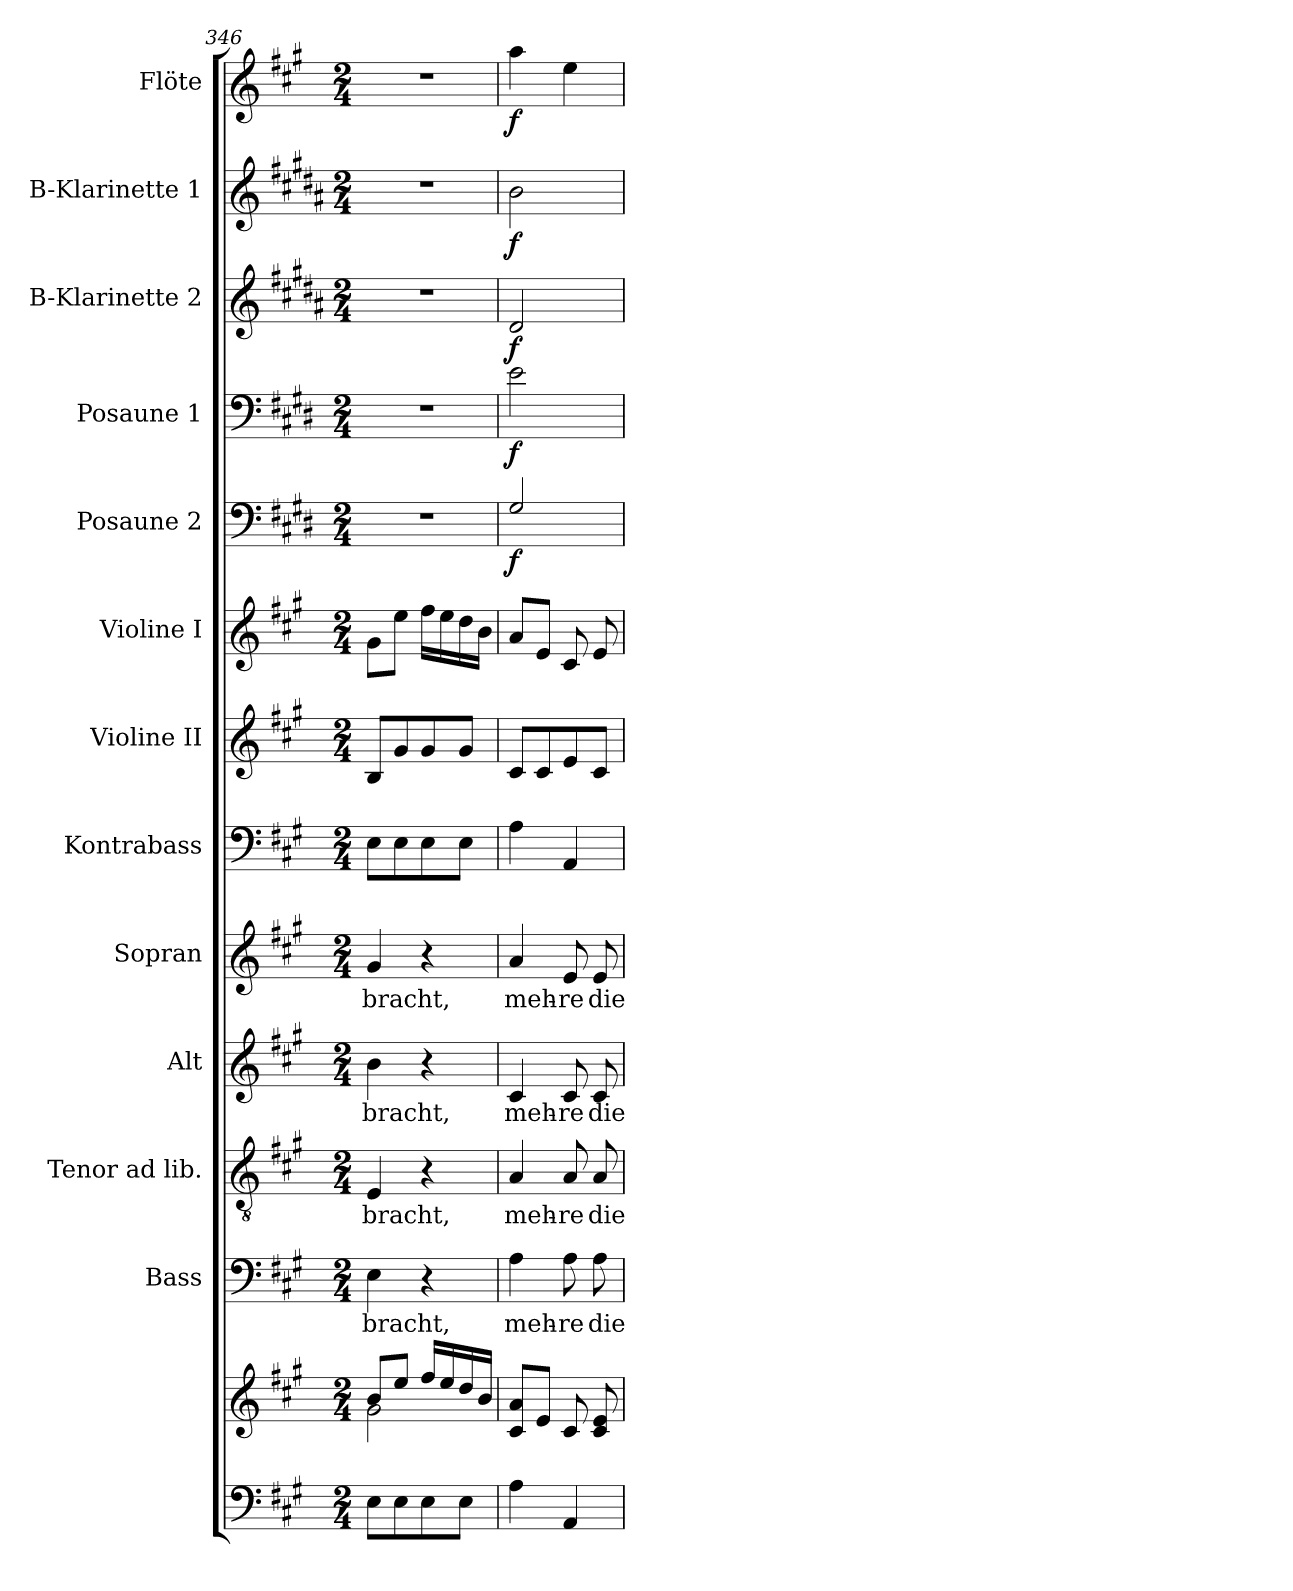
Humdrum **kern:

**kern	**kern	**kern	**text	**kern	**text	**kern	**text	**kern	**text	**kern	**kern	**kern	**kern	**dynam	**kern	**dynam	**kern	**dynam	**kern	**dynam	**kern	**dynam
*part13	*part13	*part12	*part12	*part11	*part11	*part10	*part10	*part9	*part9	*part8	*part7	*part6	*part5	*part5	*part4	*part4	*part3	*part3	*part2	*part2	*part1	*part1
*staff14	*staff13	*staff12	*staff12	*staff11	*staff11	*staff10	*staff10	*staff9	*staff9	*staff8	*staff7	*staff6	*staff5	*staff5	*staff4	*staff4	*staff3	*staff3	*staff2	*staff2	*staff1	*staff1
*	*	*I"Bass	*	*I"Tenor ad lib.	*	*I"Alt	*	*I"Sopran	*	*I"Kontrabass	*I"Violine II	*I"Violine I	*I"Posaune 2	*	*I"Posaune 1	*	*I"B-Klarinette 2	*	*I"B-Klarinette 1	*	*I"Flöte	*
*	*	*I'B.	*	*I'T.	*	*I'A.	*	*I'S.	*	*I'Kb.	*I'Vl. II	*I'Vl. I	*I'Pos 2	*	*I'Pos. 1	*	*I'B Kl. 2	*	*I'B Kl. 1	*	*I'Fl.	*
*clefF4	*clefG2	*clefF4	*	*clefGv2	*	*clefG2	*	*clefG2	*	*clefF4	*clefG2	*clefG2	*clefF4	*	*clefF4	*	*clefG2	*	*clefG2	*	*clefG2	*
*	*	*	*	*	*	*	*	*	*	*ITrd7c12	*	*	*ITrd4c7	*	*ITrd4c7	*	*ITrd1c2	*	*ITrd1c2	*	*	*
*k[f#c#g#]	*k[f#c#g#]	*k[f#c#g#]	*	*k[f#c#g#]	*	*k[f#c#g#]	*	*k[f#c#g#]	*	*k[f#c#g#]	*k[f#c#g#]	*k[f#c#g#]	*k[f#c#g#]	*	*k[f#c#g#]	*	*k[f#c#g#]	*	*k[f#c#g#]	*	*k[f#c#g#]	*
*A:	*A:	*A:	*	*A:	*	*A:	*	*A:	*	*A:	*A:	*A:	*A:	*	*A:	*	*A:	*	*A:	*	*A:	*
*M2/4	*M2/4	*M2/4	*	*M2/4	*	*M2/4	*	*M2/4	*	*M2/4	*M2/4	*M2/4	*M2/4	*	*M2/4	*	*M2/4	*	*M2/4	*	*M2/4	*
=346	=346	=346	=346	=346	=346	=346	=346	=346	=346	=346	=346	=346	=346	=346	=346	=346	=346	=346	=346	=346	=346	=346
*	*^	*	*	*	*	*	*	*	*	*	*	*	*	*	*	*	*	*	*	*	*	*
!	!	!	!	!LO:LY:b	!	!LO:LY:b	!	!LO:LY:b	!	!LO:LY:b	!	!	!	!	!	!	!	!	!	!	!	!	!
8E\L	8b/L	2g#\	4E\	-bracht,	4E/	-bracht,	4b\	-bracht,	4g#/	-bracht,	8EE\L	8B/L	8g#\L	2r	.	2r	.	2r	.	2r	.	2r	.
8E\	8ee/J	.	.	.	.	.	.	.	.	.	8EE\	8g#/	8ee\J	.	.	.	.	.	.	.	.	.	.
8E\	16ff#/LL	.	4r	.	4r	.	4r	.	4r	.	8EE\	8g#/	16ff#\LL	.	.	.	.	.	.	.	.	.	.
.	16ee/	.	.	.	.	.	.	.	.	.	.	.	16ee\	.	.	.	.	.	.	.	.	.	.
8E\J	16dd/	.	.	.	.	.	.	.	.	.	8EE\J	8g#/J	16dd\	.	.	.	.	.	.	.	.	.	.
.	16b/JJ	.	.	.	.	.	.	.	.	.	.	.	16b\JJ	.	.	.	.	.	.	.	.	.	.
*	*v	*v	*	*	*	*	*	*	*	*	*	*	*	*	*	*	*	*	*	*	*	*	*
!!LO:PB:g=z
=347	=347	=347	=347	=347	=347	=347	=347	=347	=347	=347	=347	=347	=347	=347	=347	=347	=347	=347	=347	=347	=347	=347
!	!	!	!LO:LY:b	!	!LO:LY:b	!	!LO:LY:b	!	!LO:LY:b	!	!	!	!	!LO:DY:b	!	!LO:DY:b	!	!LO:DY:b	!	!LO:DY:b	!	!LO:DY:b
4A\	8c#/ 8a/L	4A\	meh-	4A/	meh-	4c#/	meh-	4a/	meh-	4AA\	8c#/L	8a/L	2C#/	f	2A\	f	2c#/	f	2a\	f	4aa\	f
.	8e/J	.	.	.	.	.	.	.	.	.	8c#/	8e/J	.	.	.	.	.	.	.	.	.	.
!	!	!	!LO:LY:b	!	!LO:LY:b	!	!LO:LY:b	!	!LO:LY:b	!	!	!	!	!	!	!	!	!	!	!	!	!
4AA/	8c#/	8A\	-re	8A/	-re	8c#/	-re	8e/	-re	4AAA/	8e/	8c#/	.	.	.	.	.	.	.	.	4ee\	.
!	!	!	!LO:LY:b	!	!LO:LY:b	!	!LO:LY:b	!	!LO:LY:b	!	!	!	!	!	!	!	!	!	!	!	!	!
.	8c#/ 8e/	8A\	die	8A/	die	8c#/	die	8e/	die	.	8c#/J	8e/	.	.	.	.	.	.	.	.	.	.
=	=	=	=	=	=	=	=	=	=	=	=	=	=	=	=	=	=	=	=	=	=	=
*-	*-	*-	*-	*-	*-	*-	*-	*-	*-	*-	*-	*-	*-	*-	*-	*-	*-	*-	*-	*-	*-	*-
